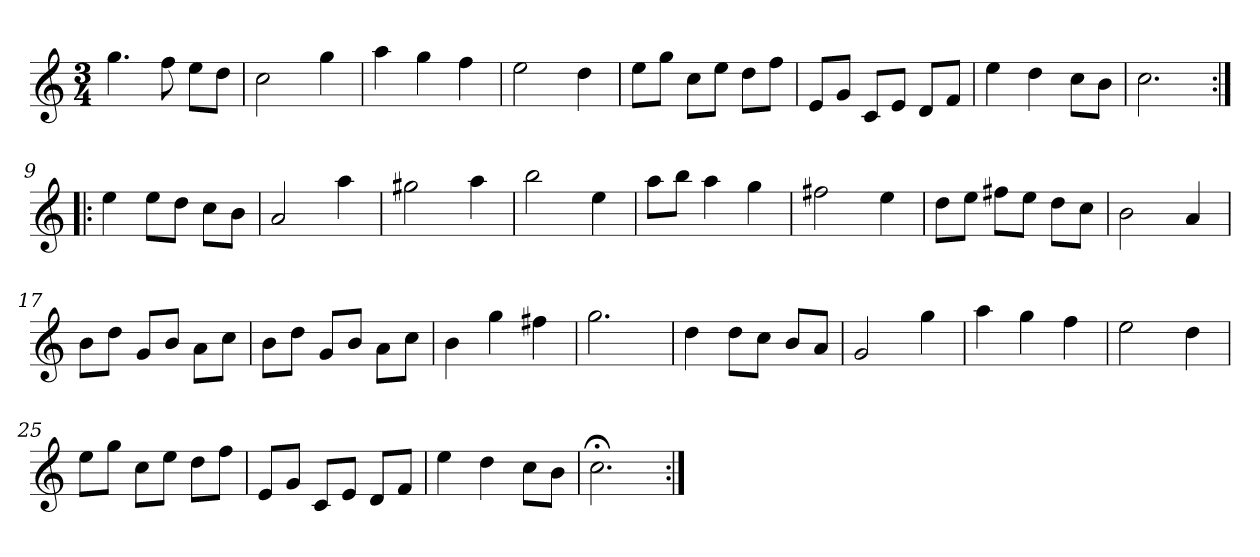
**kern
*part1
*staff1
*clefG2
*k[]
*C:
*M3/4
*MM120
=1
4.gg
8ff
8ee\L
8dd\J
=2
2cc
4gg
=3
4aa
4gg
4ff
=4
2ee
4dd
=5
8ee\L
8gg\J
8cc\L
8ee\J
8dd\L
8ff\J
=6
8e/L
8g/J
8c/L
8e/J
8d/L
8f/J
=7
4ee
4dd
8cc\L
8b\J
=8
2.cc
=9:|!|:
4ee
8ee\L
8dd\J
8cc\L
8b\J
=10
2a
4aa
=11
2gg#X
4aa
=12
2bb
4ee
=13
8aa\L
8bb\J
4aa
4gg
=14
2ff#X
4ee
=15
8dd\L
8ee\J
8ff#X\L
8ee\J
8dd\L
8cc\J
=16
2b
4a
=17
8b\L
8dd\J
8g/L
8b/J
8a\L
8cc\J
=18
8b\L
8dd\J
8g/L
8b/J
8a\L
8cc\J
=19
4b
4gg
4ff#X
=20
2.gg
=21
4dd
8dd\L
8cc\J
8b/L
8a/J
=22
2g
4gg
=23
4aa
4gg
4ff
=24
2ee
4dd
=25
8ee\L
8gg\J
8cc\L
8ee\J
8dd\L
8ff\J
=26
8e/L
8g/J
8c/L
8e/J
8d/L
8f/J
=27
4ee
4dd
8cc\L
8b\J
=28
2.cc;<
=:|!
*-
